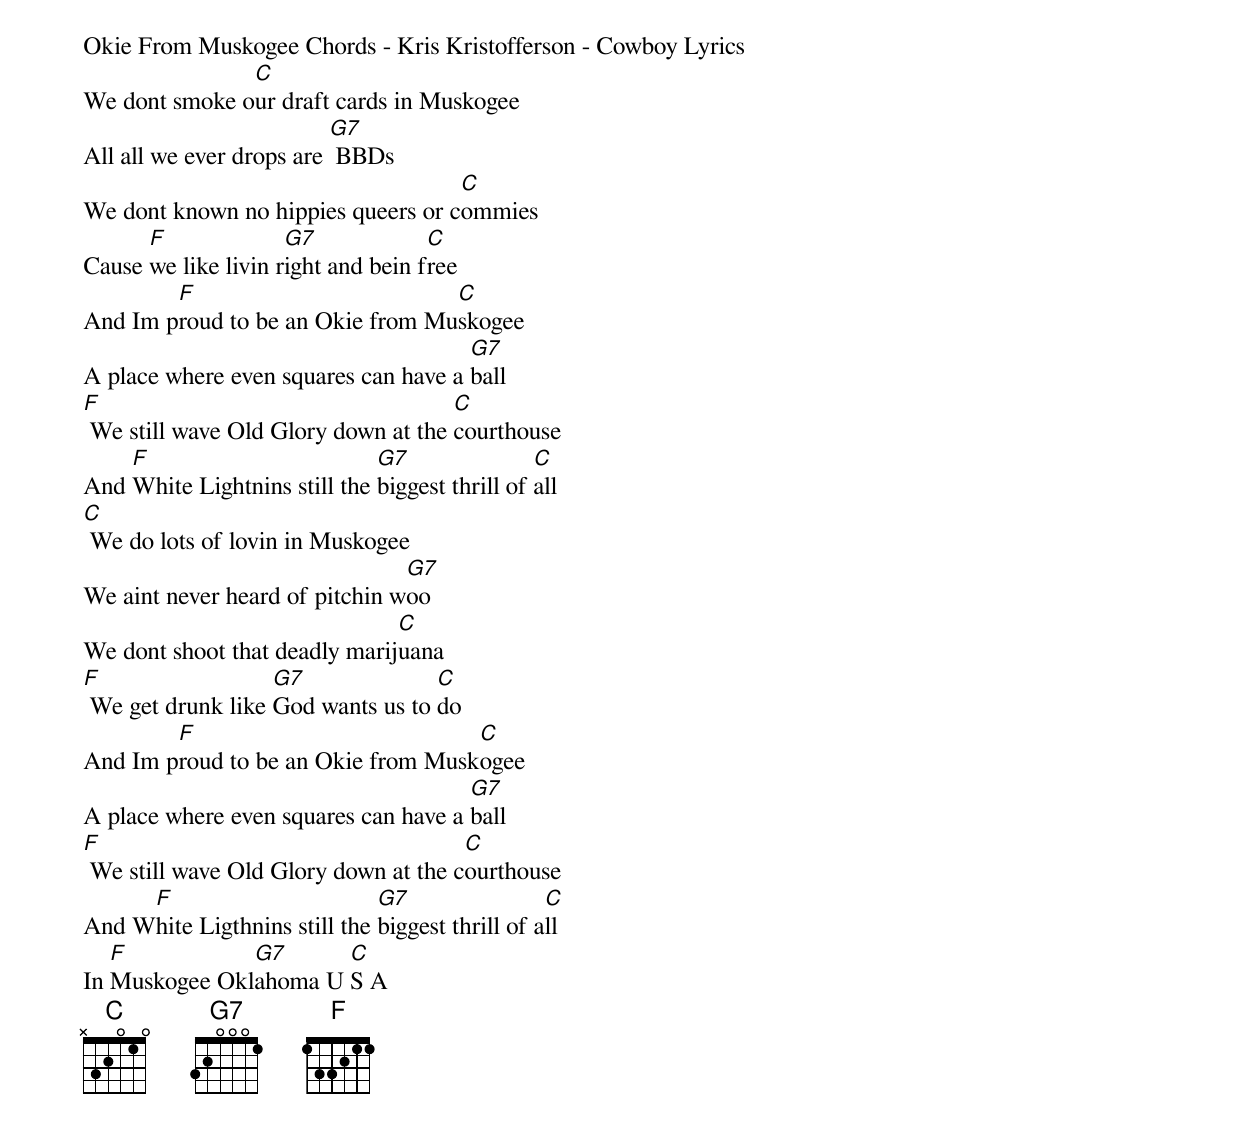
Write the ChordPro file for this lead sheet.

Okie From Muskogee Chords - Kris Kristofferson - Cowboy Lyrics
We dont smoke o[C]ur draft cards in Muskogee
All all we ever drops are [G7] BBDs
We dont known no hippies queers or c[C]ommies
Cause [F]we like livin r[G7]ight and bein f[C]ree
And Im p[F]roud to be an Okie from Mu[C]skogee
A place where even squares can have a [G7]ball
[F] We still wave Old Glory down at the [C]courthouse
And [F]White Lightnins still the [G7]biggest thrill of [C]all
[C] We do lots of lovin in Muskogee
We aint never heard of pitchin w[G7]oo
We dont shoot that deadly marij[C]uana
[F] We get drunk like [G7]God wants us to [C]do
And Im p[F]roud to be an Okie from Musk[C]ogee
A place where even squares can have a [G7]ball
[F] We still wave Old Glory down at the c[C]ourthouse
And W[F]hite Ligthnins still the [G7]biggest thrill of a[C]ll
In [F]Muskogee Okl[G7]ahoma U [C]S A
